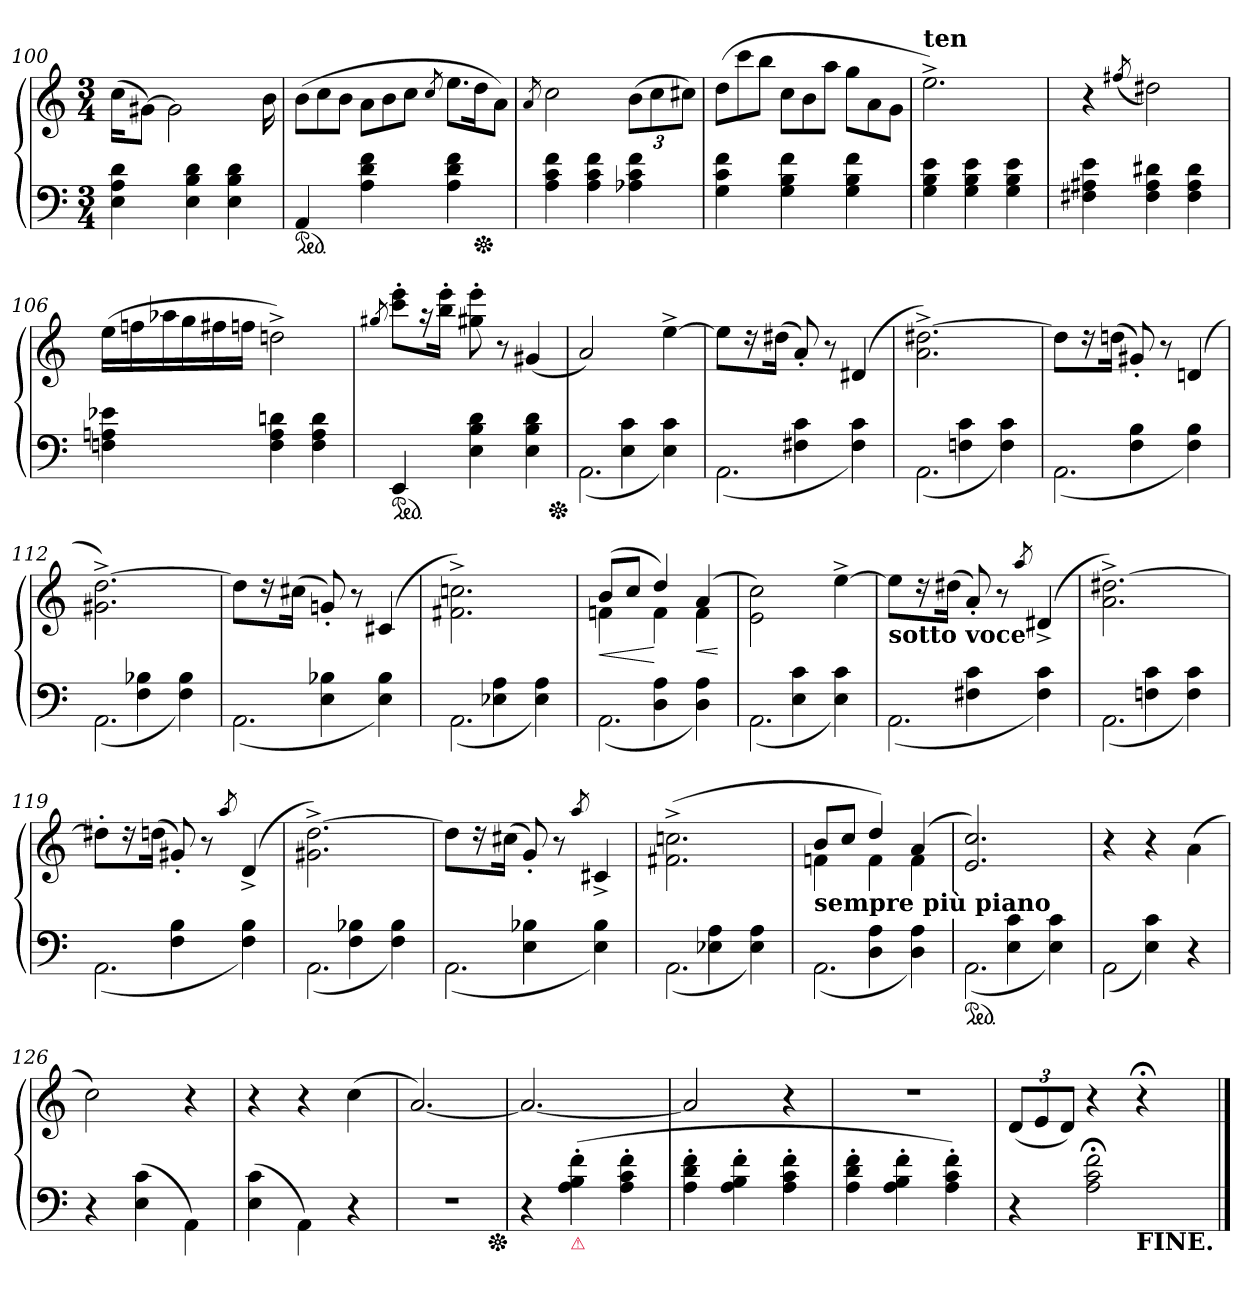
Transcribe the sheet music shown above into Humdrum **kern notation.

**kern	**kern	**dynam
*part1	*part1	*part1
*staff2	*staff1	*staff1/2
*clefF4	*clefG2	*
*k[]	*k[]	*
*M3/4	*M3/4	*
=100	=100	=100
4E 4A 4d	(16cc\KL	.
.	[8g#XJ)	.
.	2g#\]	.
4E 4B 4d	.	.
4E 4B 4d	.	.
.	16b	.
=101	=101	=101
*	*Xtuplet	*
*ped	*	*
4AA	(12bL	.
.	12cc	.
.	12bJ	.
4A 4d 4f	12aL	.
.	12b	.
.	12ccJ	.
.	8qcc/	.
4A 4d 4f	12.eeL	.
*Xped	*	*
.	24ddK	.
.	12aJ)	.
=102	=102	=102
.	8qa/	.
4A 4c 4f	2cc	.
4A 4c 4f	.	.
*	*tuplet	*
4A-X 4c 4f	(12bL	.
.	12cc	.
.	12cc#XJ)	.
=103	=103	=103
*	*Xtuplet	*
4G 4c 4f	(12ddL	.
.	12ccc	.
.	12bbJ	.
4G 4B 4f	12ccL	.
.	12b	.
.	12aaJ	.
4G 4B 4f	12ggL	.
.	12a	.
.	12gJ	.
=104	=104	=104
!	!LO:TX:a:B:t=ten	!
4G 4B 4e	2.ee^<)	.
4G 4B 4e	.	.
4G 4B 4e	.	.
=105	=105	=105
4F#X 4A#X 4e	4r	.
.	(>8qff#X/	.
4F# 4A# 4d#X	2dd#X)	.
4F# 4A# 4d#	.	.
=106	=106	=106
4Fn 4An 4e-X	(24eeLL	.
.	24ffn	.
.	24aa-X	.
.	24gg	.
.	24ff#X	.
.	24ffnJJ	.
4F 4A 4dn	2ddn^<)	.
4F 4A 4d	.	.
=107	=107	=107
.	8qgg#X/	.
*ped	*	*
4EE	8ccc' 8eee'L	.
.	16r	.
.	16bb' 16eee'Jk	.
4E 4B 4d	8gg#X' 8eee'	.
.	8r	.
4E 4B 4d	(4g#X	.
*Xped	*	*
=108	=108	=108
*^	*	*
4ryy	(>2.AA	2a)	.
4E\ 4c\	.	.	.
4E\ 4c\)	.	[4ee^<	.
=109	=109	=109	=109
4ryy	(>2.AA	8eeL]	.
.	.	16r	.
.	.	(16dd#XJk	.
4F#X\ 4c\	.	8a')	.
.	.	8r	.
4F#\ 4c\)	.	(4d#X	.
=110	=110	=110	=110
4ryy	(>2.AA	2.a^< [2.dd#X^<)	.
4Fn\ 4c\	.	.	.
4F\ 4c\)	.	.	.
=111	=111	=111	=111
4ryy	(>2.AA	8dd#L]	.
.	.	16r	.
.	.	(16ddnJk	.
4F\ 4B\	.	8g#X')	.
.	.	8r	.
4F\ 4B\)	.	(4dn	.
=112	=112	=112	=112
4ryy	(>2.AA	2.g#X^< [2.dd^<)	.
4F\ 4B-X\	.	.	.
4F\ 4B-\)	.	.	.
=113	=113	=113	=113
4ryy	(>2.AA	8ddL]	.
.	.	16r	.
.	.	(16cc#XJk	.
4E\ 4B-X\	.	8gn')	.
.	.	8r	.
4E\ 4B-\)	.	(4c#X	.
=114	=114	=114	=114
4ryy	(>2.AA	2.f#X^<\ 2.ccn^<\)	.
4E-X\ 4A\	.	.	.
4E-\ 4A\)	.	.	.
=115	=115	=115	=115
*	*	*^	*
4ryy	(>2.AA	(8bL	4fn	<
.	.	8ccJ	.	.
4D\ 4A\	.	4dd)	4f	[
4D\ 4A\)	.	(4a	4f	<
*v	*v	*	*	*
*	*v	*v	*
.	.	[
=116	=116	=116
*^	*	*
4ryy	(>2.AA	2e\ 2cc\)	.
4E\ 4c\	.	.	.
4E\ 4c\)	.	[4ee^<	.
=117	=117	=117	=117
!	!	!LO:TX:b:B:t=sotto voce	!
4ryy	(>2.AA	8eeL]	.
.	.	16r	.
.	.	(16dd#XJk	.
4F#X\ 4c\	.	8a')	.
.	.	8r	.
.	.	8qaa/	.
4F#\ 4c\)	.	(4d#X^	.
=118	=118	=118	=118
4ryy	(>2.AA	2.a^< [2.dd#X^<)	.
4Fn\ 4c\	.	.	.
4F\ 4c\)	.	.	.
=119	=119	=119	=119
4ryy	(>2.AA	8dd#X'L]	.
.	.	16r	.
.	.	(16ddnJk	.
4F\ 4B\	.	8g#X')	.
.	.	8r	.
.	.	8qaa/	.
4F\ 4B\)	.	(4d^	.
=120	=120	=120	=120
4ryy	(>2.AA	2.g#X^< [2.dd^<)	.
4F\ 4B-X\	.	.	.
4F\ 4B-\)	.	.	.
=121	=121	=121	=121
4ryy	(>2.AA	8ddL]	.
.	.	16r	.
.	.	(16cc#XJk	.
4E\ 4B-X\	.	8g')	.
.	.	8r	.
.	.	8qaa/	.
4E\ 4B-\)	.	4c#X^	.
=122	=122	=122	=122
4ryy	(>2.AA	(2.f#X^<\ 2.ccn^<\	.
4E-X\ 4A\	.	.	.
4E-\ 4A\)	.	.	.
=123	=123	=123	=123
*	*	*^	*
!	!	!LO:TX:b:B:t=sempre più piano	!	!
4ryy	(>2.AA	8bL	4fn	.
.	.	8ccJ	.	.
4D\ 4A\	.	4dd)	4f	.
4D\ 4A\)	.	(4a	4f	.
*	*	*v	*v	*
=124	=124	=124	=124
*ped	*	*	*
4ryy	(>2.AA	2.e 2.cc)	.
4E\ 4c\	.	.	.
4E\ 4c\)	.	.	.
=125	=125	=125	=125
4ryy	(>2AA	4r	.
4E\ 4c\)	.	4r	.
4r	4ryy	(4a\	.
*v	*v	*	*
=126	=126	=126
4r	2cc)	.
(4E 4c	.	.
4AA\)	4r	.
=127	=127	=127
(4E 4c	4r	.
4AA\)	4r	.
4r	(4cc	.
=128	=128	=128
2.r	[2.a)	.
*Xped	*	*
=129	=129	=129
4r	2.a_	.
!LO:TX:b:color=crimson:t=⚠	!	!
(4A' 4B' 4f'	.	.
4A' 4c' 4f'	.	.
=130	=130	=130
4A' 4d' 4f'	2a]	.
4A' 4B' 4f'	.	.
4A' 4c' 4f'	4r	.
=131	=131	=131
4A' 4d' 4f'	2.r	.
4A' 4B' 4f'	.	.
4A' 4c' 4f')	.	.
=132	=132	=132
*	*tuplet	*
*^	*	*
4r	2ryy	(12dL	.
.	.	12e	.
.	.	12dJ)	.
2A;< 2c;< 2f;<	.	4r	.
!	!LO:TX:b:B:t=FINE.	!	!
.	4ryy	4r;<	.
*v	*v	*	*
==	==	==
*-	*-	*-
